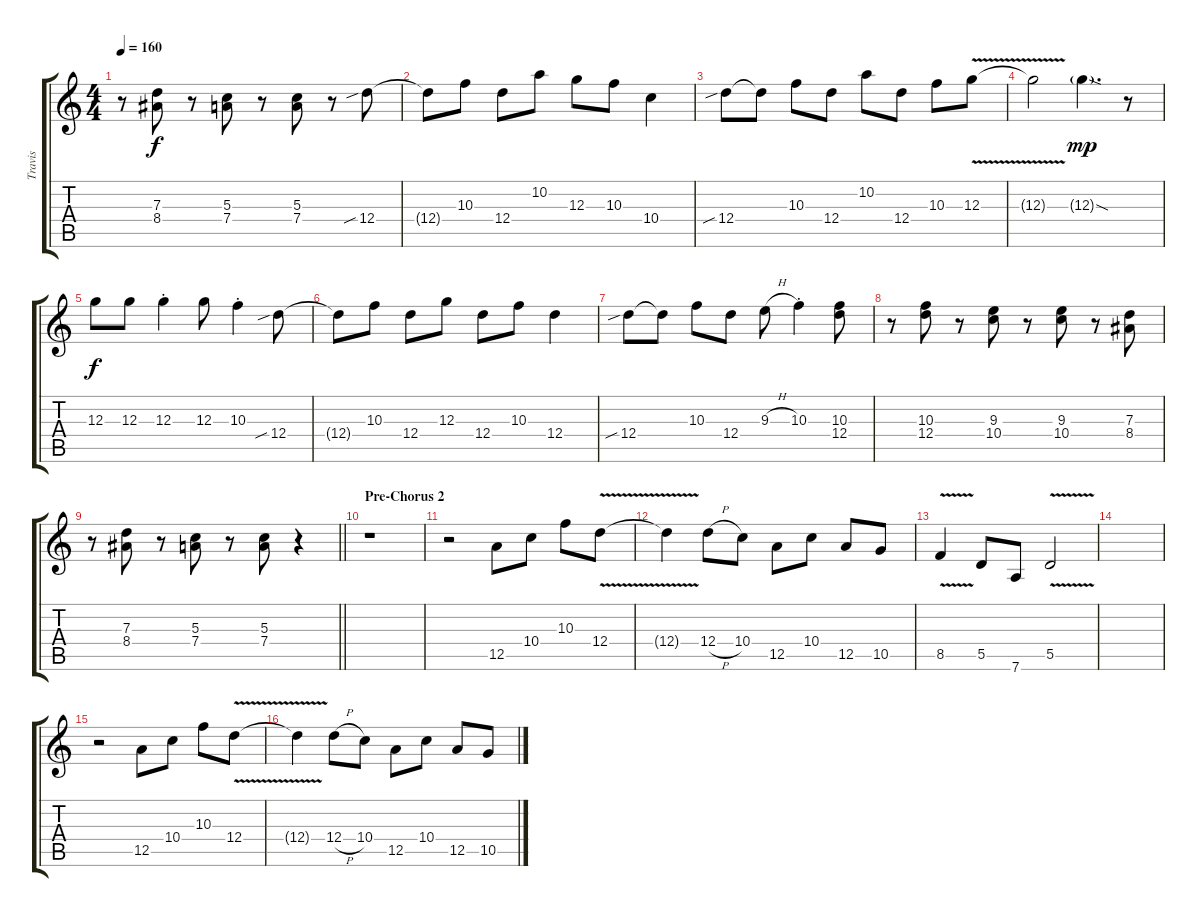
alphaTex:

\track ("Travis" "Travis") {instrument distortionguitar}
\staff {score tabs}
\tuning (E4 B3 G3 D3 A2 D2) {hide}
\ts (4 4)
\tempo 160
\clef g2
\ks c
r.8{dy f} (7.3 8.4).8 r.8 (5.3 7.4).8 r.8 (5.3 7.4).8 r.8 12.4{sib}.8{volume 7} |
12.4{t}.8 10.3.8 12.4.8 10.2.8 12.3.8 10.3.8 10.4.4 |
12.4{sib}.8 12.4{t}.8 10.3.8 12.4.8 10.2.8 12.4.8 10.3.8 12.3{v}.8{volume 16} |
12.3{t}.2 12.3{sod g}.4{d dy mp} r.8 |
12.3.8{dy f} 12.3.8 12.3{st}.4 12.3.8 10.3{st}.4 12.4{sib}.8{volume 7} |
12.4{t}.8 10.3.8 12.4.8 12.3.8 12.4.8 10.3.8 12.4.4 |
12.4{sib}.8 12.4{t}.8 10.3.8 12.4.8 9.3{h}.8 10.3{st}.4 (10.3 12.4).8{volume 10} |
r.8 (10.3 12.4).8 r.8 (9.3 10.4).8 r.8 (9.3 10.4).8 r.8 (7.3 8.4).8 |
\barLineRight lightlight
r.8 (7.3 8.4).8 r.8 (5.3 7.4).8 r.8 (5.3 7.4).8 r.4 |
\section ("" "Pre-Chorus 2")
r.1 |
r.2 12.5.8 10.4.8 10.3.8 12.4{v}.8 |
12.4{t}.4 12.4{h}.8 10.4.8 12.5.8 10.4.8 12.5.8 10.5.8 |
8.5{v}.4 5.5.8 7.6.8 5.5{v}.2 |
|
r.2 12.5.8 10.4.8 10.3.8 12.4{v}.8 |
12.4{t}.4 12.4{h}.8 10.4.8 12.5.8 10.4.8 12.5.8 10.5.8
